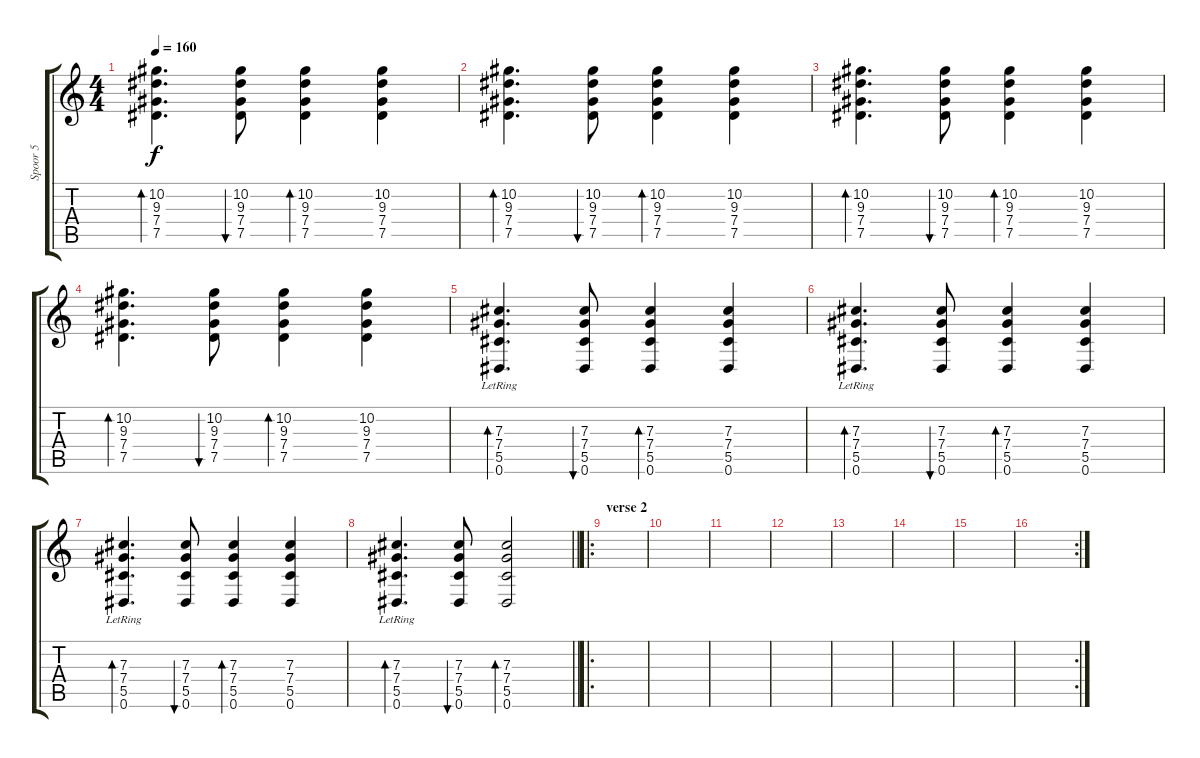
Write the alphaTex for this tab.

\track ("Spoor 5" "Spoor 5") {instrument acousticguitarnylon}
\staff {score tabs}
\tuning (Eb4 Bb3 Gb3 Db3 Ab2 Eb2) {hide}
\ts (4 4)
\tempo 160
\clef g2
\ks c
(10.2 9.3 7.4 7.5).4{d bd 120 dy f} (10.2 9.3 7.4 7.5).8{bu 120} (10.2 9.3 7.4 7.5).4{bd 120} (10.2 9.3 7.4 7.5).4 |
(10.2 9.3 7.4 7.5).4{d bd 120} (10.2 9.3 7.4 7.5).8{bu 120} (10.2 9.3 7.4 7.5).4{bd 120} (10.2 9.3 7.4 7.5).4 |
(10.2 9.3 7.4 7.5).4{d bd 120} (10.2 9.3 7.4 7.5).8{bu 120} (10.2 9.3 7.4 7.5).4{bd 120} (10.2 9.3 7.4 7.5).4 |
(10.2 9.3 7.4 7.5).4{d bd 120} (10.2 9.3 7.4 7.5).8{bu 120} (10.2 9.3 7.4 7.5).4{bd 120} (10.2 9.3 7.4 7.5).4 |
(7.3{lr} 7.4 5.5{lr} 0.6).4{d bd 120} (7.3 7.4 5.5 0.6).8{bu 120} (7.3 7.4 5.5 0.6).4{bd 120} (7.3 7.4 5.5 0.6).4 |
(7.3{lr} 7.4 5.5{lr} 0.6).4{d bd 120} (7.3 7.4 5.5 0.6).8{bu 120} (7.3 7.4 5.5 0.6).4{bd 120} (7.3 7.4 5.5 0.6).4 |
(7.3{lr} 7.4 5.5{lr} 0.6).4{d bd 120} (7.3 7.4 5.5 0.6).8{bu 120} (7.3 7.4 5.5 0.6).4{bd 120} (7.3 7.4 5.5 0.6).4 |
\barLineRight lightlight
(7.3{lr} 7.4 5.5{lr} 0.6).4{d bd 120} (7.3 7.4 5.5 0.6).8{bu 120} (7.3 7.4 5.5 0.6).2{bd 120} |
\ro
\section ("" "verse 2")
|
|
|
|
|
|
|
\rc 2
